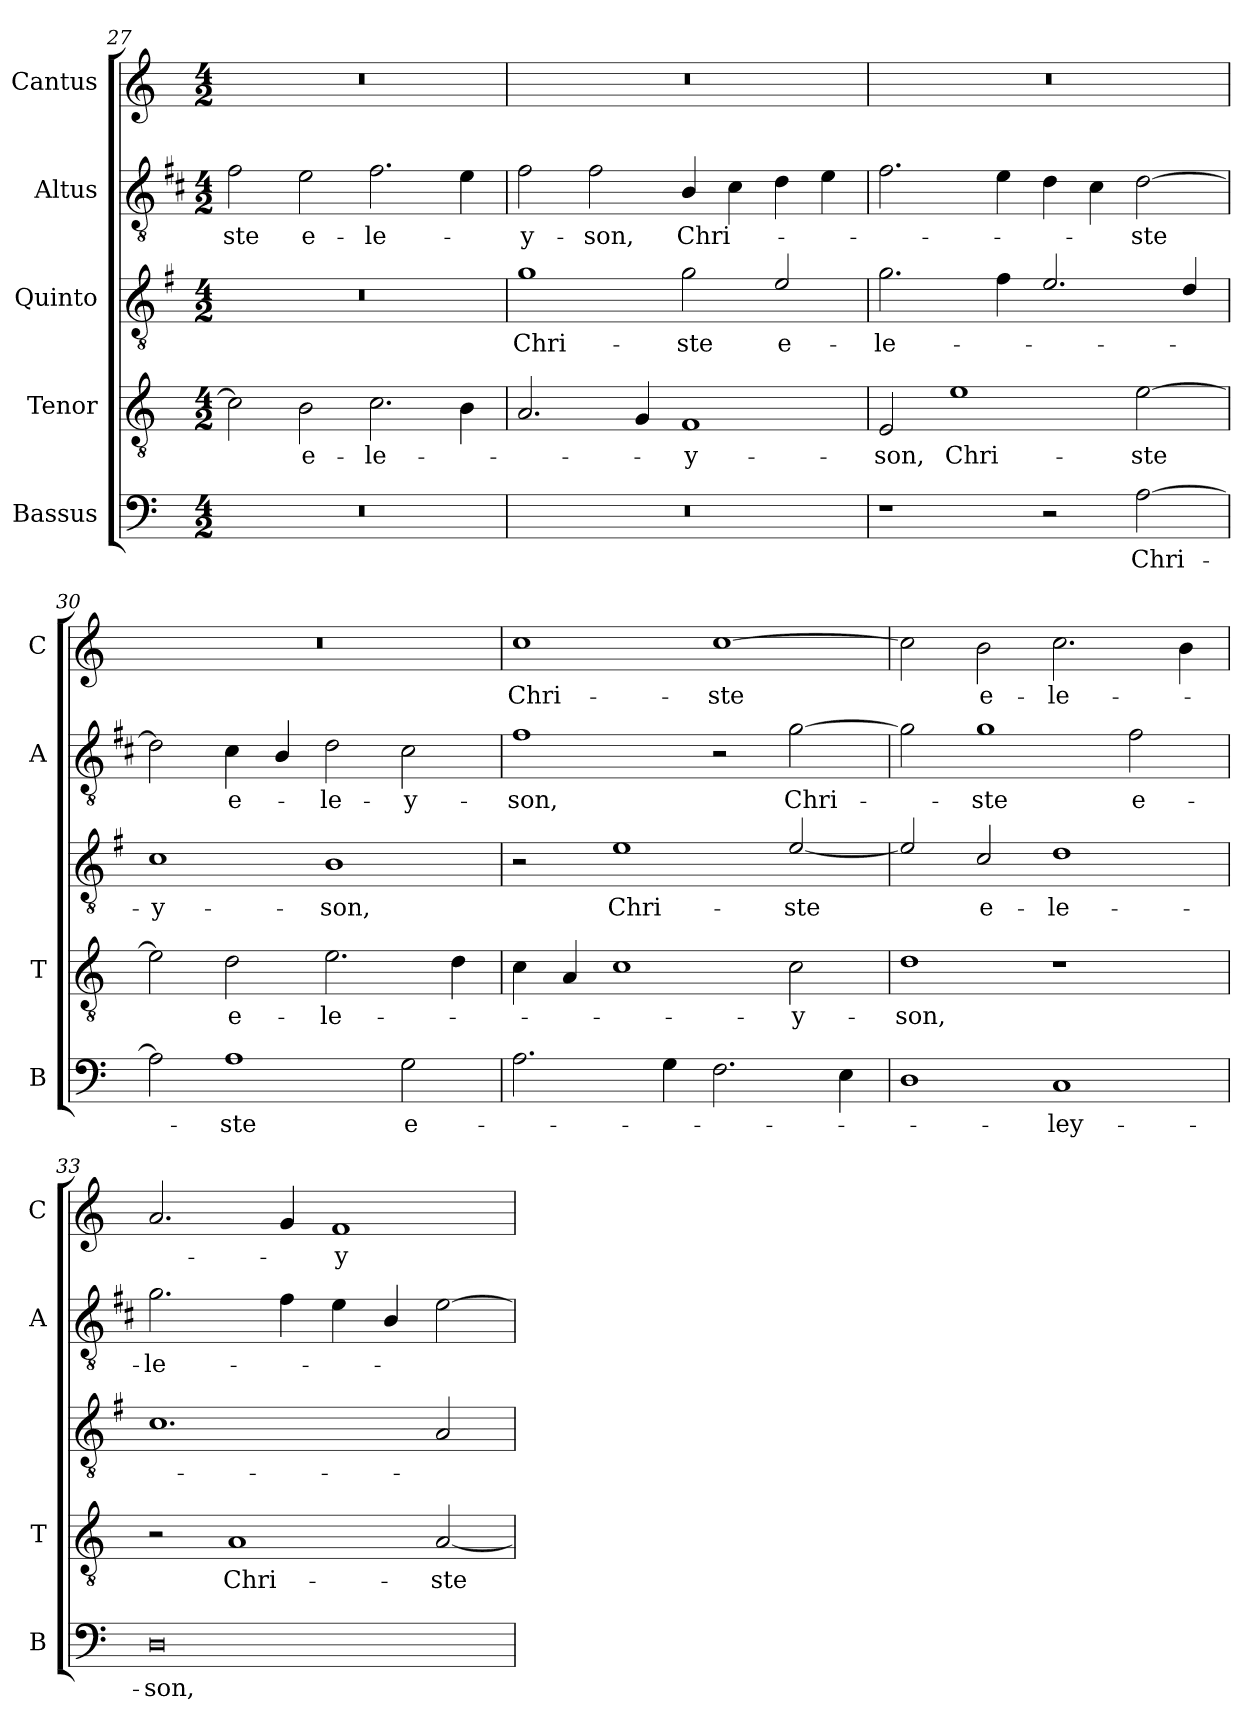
**kern	**text	**kern	**text	**kern	**text	**kern	**text	**kern	**text
*part5	*part5	*part4	*part4	*part3	*part3	*part2	*part2	*part1	*part1
*staff5	*staff5	*staff4	*staff4	*staff3	*staff3	*staff2	*staff2	*staff1	*staff1
*I"Bassus	*	*I"Tenor	*	*I"Quinto	*	*I"Altus	*	*I"Cantus	*
*I'B	*	*I'T	*	*	*	*I'A	*	*I'C	*
*clefF4	*	*clefGv2	*	*clefGv2	*	*clefGv2	*	*clefG2	*
*	*	*	*	*ITrd4c7	*	*ITrd1c2	*	*	*
*k[]	*	*k[]	*	*k[]	*	*k[]	*	*k[]	*
*C:	*	*C:	*	*C:	*	*C:	*	*C:	*
*M4/2	*	*M4/2	*	*M4/2	*	*M4/2	*	*M4/2	*
=27	=27	=27	=27	=27	=27	=27	=27	=27	=27
!	!	!	!	!	!	!	!LO:LY:b	!	!
0r	.	2c\]	.	0r	.	2e\	-ste	0r	.
!	!	!	!LO:LY:b	!	!	!	!LO:LY:b	!	!
.	.	2B\	e-	.	.	2d\	e-	.	.
!	!	!	!LO:LY:b	!	!	!	!LO:LY:b	!	!
.	.	2.c\	-le-	.	.	2.e\	-le-	.	.
.	.	4B\	.	.	.	4d\	.	.	.
=28	=28	=28	=28	=28	=28	=28	=28	=28	=28
!	!	!	!	!	!LO:LY:b	!	!LO:LY:b	!	!
0r	.	2.A/	.	1c	Chri-	2e\	-y-	0r	.
!	!	!	!	!	!	!	!LO:LY:b	!	!
.	.	.	.	.	.	2e\	-son,	.	.
.	.	4G/	.	.	.	.	.	.	.
!	!	!	!LO:LY:b	!	!LO:LY:b	!	!LO:LY:b	!	!
.	.	1F	-y-	2c\	-ste	4A/	Chri-	.	.
.	.	.	.	.	.	4B\	.	.	.
!	!	!	!	!	!LO:LY:b	!	!	!	!
.	.	.	.	2A/	e-	4c\	.	.	.
.	.	.	.	.	.	4d\	.	.	.
=29	=29	=29	=29	=29	=29	=29	=29	=29	=29
!	!	!	!LO:LY:b	!	!LO:LY:b	!	!	!	!
1r	.	2E/	-son,	2.c\	-le-	2.e\	.	0r	.
!	!	!	!LO:LY:b	!	!	!	!	!	!
.	.	1e	Chri-	.	.	.	.	.	.
.	.	.	.	4B\	.	4d\	.	.	.
2r	.	.	.	2.A/	.	4c\	.	.	.
.	.	.	.	.	.	4B\	.	.	.
!	!LO:LY:b	!	!LO:LY:b	!	!	!	!LO:LY:b	!	!
[2A\	Chri-	[2e\	-ste	.	.	[2c\	-ste	.	.
.	.	.	.	4G/	.	.	.	.	.
!!LO:LB:g=z
=30	=30	=30	=30	=30	=30	=30	=30	=30	=30
!	!	!	!	!	!LO:LY:b	!	!	!	!
2A\]	.	2e\]	.	1F	-y-	2c\]	.	0r	.
!	!LO:LY:b	!	!LO:LY:b	!	!	!	!LO:LY:b	!	!
1A	-ste	2d\	e-	.	.	4B\	e-	.	.
.	.	.	.	.	.	4A/	.	.	.
!	!	!	!LO:LY:b	!	!LO:LY:b	!	!LO:LY:b	!	!
.	.	2.e\	-le-	1E	-son,	2c\	-le-	.	.
!	!LO:LY:b	!	!	!	!	!	!LO:LY:b	!	!
2G\	e-	.	.	.	.	2B\	-y-	.	.
.	.	4d\	.	.	.	.	.	.	.
=31	=31	=31	=31	=31	=31	=31	=31	=31	=31
!	!	!	!	!	!	!	!LO:LY:b	!	!LO:LY:b
2.A\	.	4c\	.	2r	.	1e	-son,	1cc	Chri-
.	.	4A/	.	.	.	.	.	.	.
!	!	!	!	!	!LO:LY:b	!	!	!	!
.	.	1c	.	1A	Chri-	.	.	.	.
4G\	.	.	.	.	.	.	.	.	.
!	!	!	!	!	!	!	!	!	!LO:LY:b
2.F\	.	.	.	.	.	2r	.	[1cc	-ste
!	!	!	!LO:LY:b	!	!LO:LY:b	!	!LO:LY:b	!	!
.	.	2c\	-y-	[2A/	-ste	[2f\	Chri-	.	.
4E\	.	.	.	.	.	.	.	.	.
=32	=32	=32	=32	=32	=32	=32	=32	=32	=32
!	!	!	!LO:LY:b	!	!	!	!	!	!
1D	.	1d	-son,	2A/]	.	2f\]	.	2cc\]	.
!	!	!	!	!	!LO:LY:b	!	!LO:LY:b	!	!LO:LY:b
.	.	.	.	2F/	e-	1f	-ste	2b\	e-
!	!LO:LY:b	!	!	!	!LO:LY:b	!	!	!	!LO:LY:b
1C	-ley-	1r	.	1G	-le-	.	.	2.cc\	-le-
!	!	!	!	!	!	!	!LO:LY:b	!	!
.	.	.	.	.	.	2e\	e-	.	.
.	.	.	.	.	.	.	.	4b\	.
=33	=33	=33	=33	=33	=33	=33	=33	=33	=33
!	!LO:LY:b	!	!	!	!	!	!LO:LY:b	!	!
0D	-son,	2r	.	1.F	.	2.f\	-le-	2.a/	.
!	!	!	!LO:LY:b	!	!	!	!	!	!
.	.	1A	Chri-	.	.	.	.	.	.
.	.	.	.	.	.	4e\	.	4g/	.
!	!	!	!	!	!	!	!	!	!LO:LY:b
.	.	.	.	.	.	4d\	.	1f	-y-
.	.	.	.	.	.	4A/	.	.	.
!	!	!	!LO:LY:b	!	!	!	!	!	!
.	.	[2A/	-ste	2D/	.	[2d\	.	.	.
=	=	=	=	=	=	=	=	=	=
*-	*-	*-	*-	*-	*-	*-	*-	*-	*-
